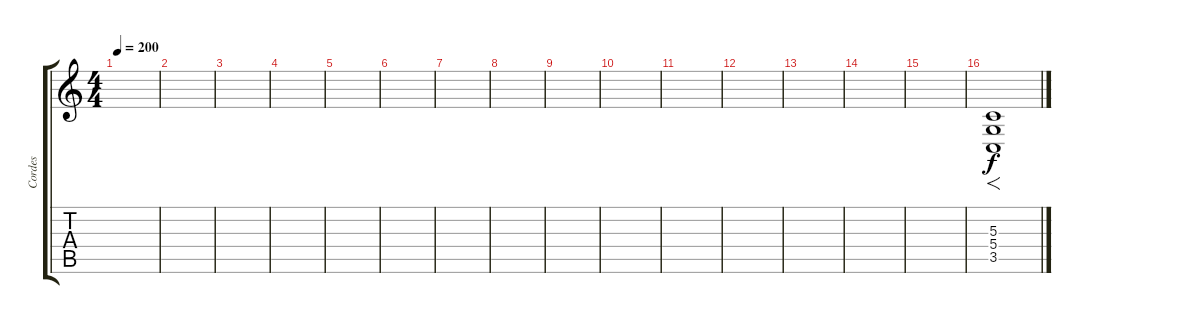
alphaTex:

\track ("Cordes" "Cordes") {instrument stringensemble1}
\staff {score tabs}
\tuning (E4 B3 G3 D3 A2 D2) {hide}
\ts (4 4)
\tempo 200
\clef g2
\ks c
|
|
|
|
|
|
|
|
|
|
|
|
|
|
|
(5.3 5.4 3.5).1{f}
